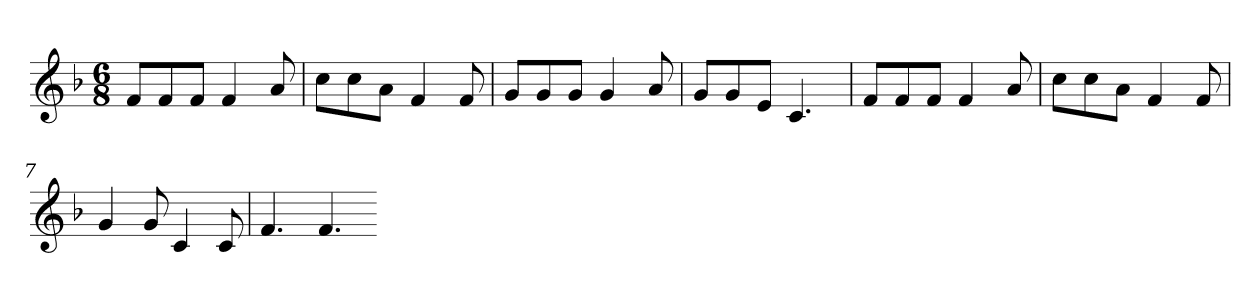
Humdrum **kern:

**kern
*part1
*staff1
*k[b-]
*F:
*M6/8
=1
8fL
8f
8fJ
4f
8a
=2
8ccL
8cc
8aJ
4f
8f
=3
8gL
8g
8gJ
4g
8a
=4
8gL
8g
8eJ
4.c
=5
8fL
8f
8fJ
4f
8a
=6
8ccL
8cc
8aJ
4f
8f
=7
4g
8g
4c
8c
=8
4.f
4.f
=-
*-
